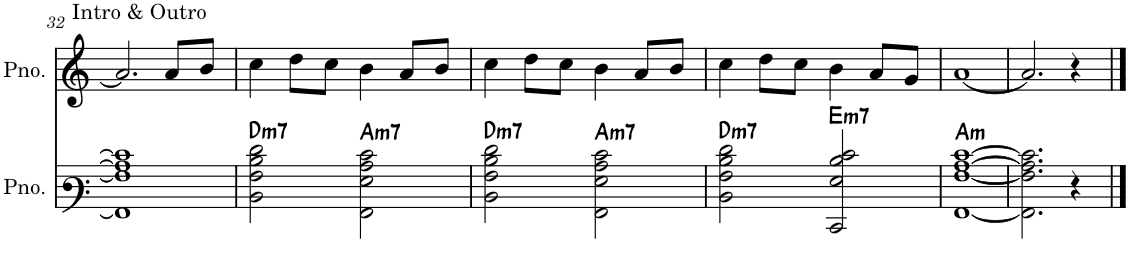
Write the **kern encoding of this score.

**kern	**harte	**kern
*part2	*part2	*part1
*staff2	*	*staff1
*I"Piano	*	*I"Piano
*I'Pno.	*	*I'Pno.
!!LO:PB:g=z
*clefF3	*	*clefG2
*k[]	*	*k[]
*M4/4	*	*M4/4
=32	=32	=32
*	*	*^
1AA] 1A] 1c] 1e]	.	2.a/]	2ryy
!	!	!	!LO:TX:a:t=Intro & Outro
.	.	.	2ryy
.	.	8a/L	.
.	.	8b/J	.
=33	=33	=33	=33
!	!LO:H:kt=m7	!	!
*	*	*v	*v
2D\ 2A\ 2d\ 2f\	D:min7	4cc\
.	.	8dd\L
.	.	8cc\J
!	!LO:H:kt=m7	!
2AA\ 2G\ 2c\ 2e\	A:min7	4b\
.	.	8a/L
.	.	8b/J
=34	=34	=34
!	!LO:H:kt=m7	!
2D\ 2A\ 2d\ 2f\	D:min7	4cc\
.	.	8dd\L
.	.	8cc\J
!	!LO:H:kt=m7	!
2AA\ 2G\ 2c\ 2e\	A:min7	4b\
.	.	8a/L
.	.	8b/J
=35	=35	=35
!	!LO:H:kt=m7	!
2D\ 2A\ 2d\ 2f\	D:min7	4cc\
.	.	8dd\L
.	.	8cc\J
!	!LO:H:kt=m7	!
2EE/ 2G/ 2d/ 2e/	E:min7	4b\
.	.	8a/L
.	.	8g/J
=36	=36	=36
!	!LO:H:kt=m	!
[1AA [1A [1c [1e	A:min	[1a
=37	=37	=37
2.AA\] 2.A\] 2.c\] 2.e\]	.	2.a/]
4r	.	4r
==	==	==
*-	*-	*-
